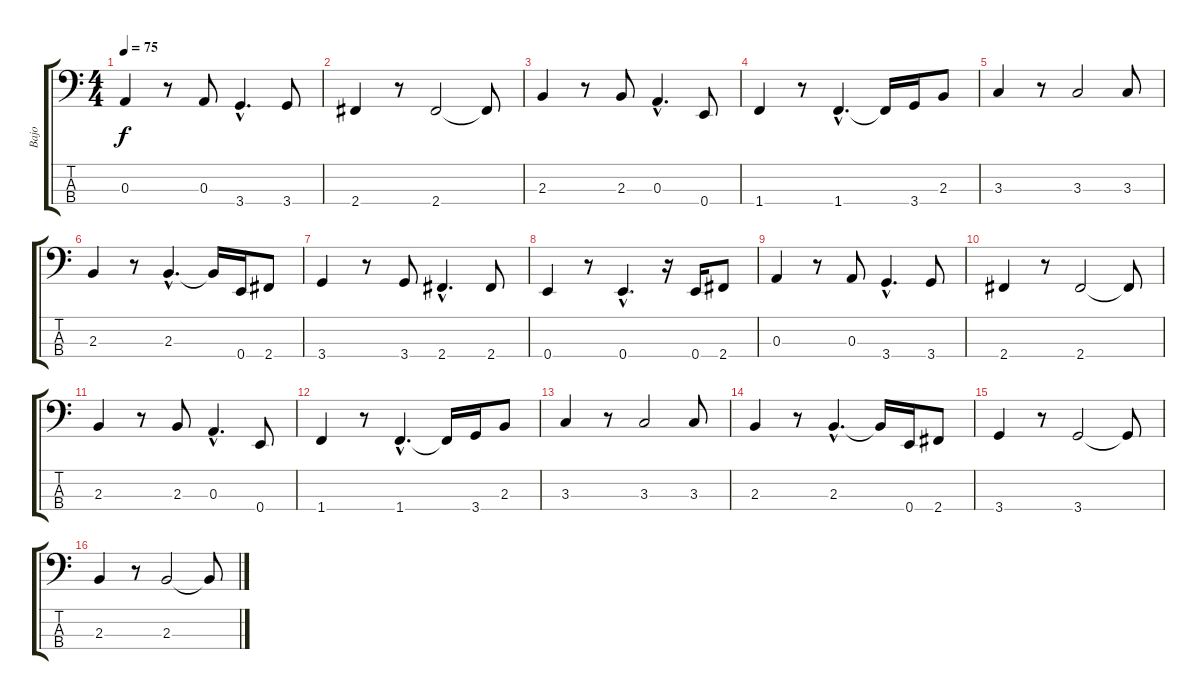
\track ("Bajo" "Bajo") {instrument electricbassfinger}
\staff {score tabs}
\tuning (G2 D2 A1 E1) {hide}
\ts (4 4)
\tempo 75
\clef f4
\ks c
0.3.4{dy f} r.8 0.3.8 3.4{hac}.4{d} 3.4.8 |
2.4.4 r.8 2.4.2 2.4{t}.8 |
2.3.4 r.8 2.3.8 0.3{hac}.4{d} 0.4.8 |
1.4.4 r.8 1.4{hac}.4{d} 1.4{t}.16 3.4.16 2.3.8 |
3.3.4 r.8 3.3.2 3.3.8 |
2.3.4 r.8 2.3{hac}.4{d} 2.3{t}.16 0.4.16 2.4.8 |
3.4.4 r.8 3.4.8 2.4{hac}.4{d} 2.4.8 |
0.4.4 r.8 0.4{hac}.4{d} r.16 0.4.16 2.4.8 |
0.3.4 r.8 0.3.8 3.4{hac}.4{d} 3.4.8 |
2.4.4 r.8 2.4.2 2.4{t}.8 |
2.3.4 r.8 2.3.8 0.3{hac}.4{d} 0.4.8 |
1.4.4 r.8 1.4{hac}.4{d} 1.4{t}.16 3.4.16 2.3.8 |
3.3.4 r.8 3.3.2 3.3.8 |
2.3.4 r.8 2.3{hac}.4{d} 2.3{t}.16 0.4.16 2.4.8 |
3.4.4 r.8 3.4.2 3.4{t}.8 |
2.3.4 r.8 2.3.2 2.3{t}.8
